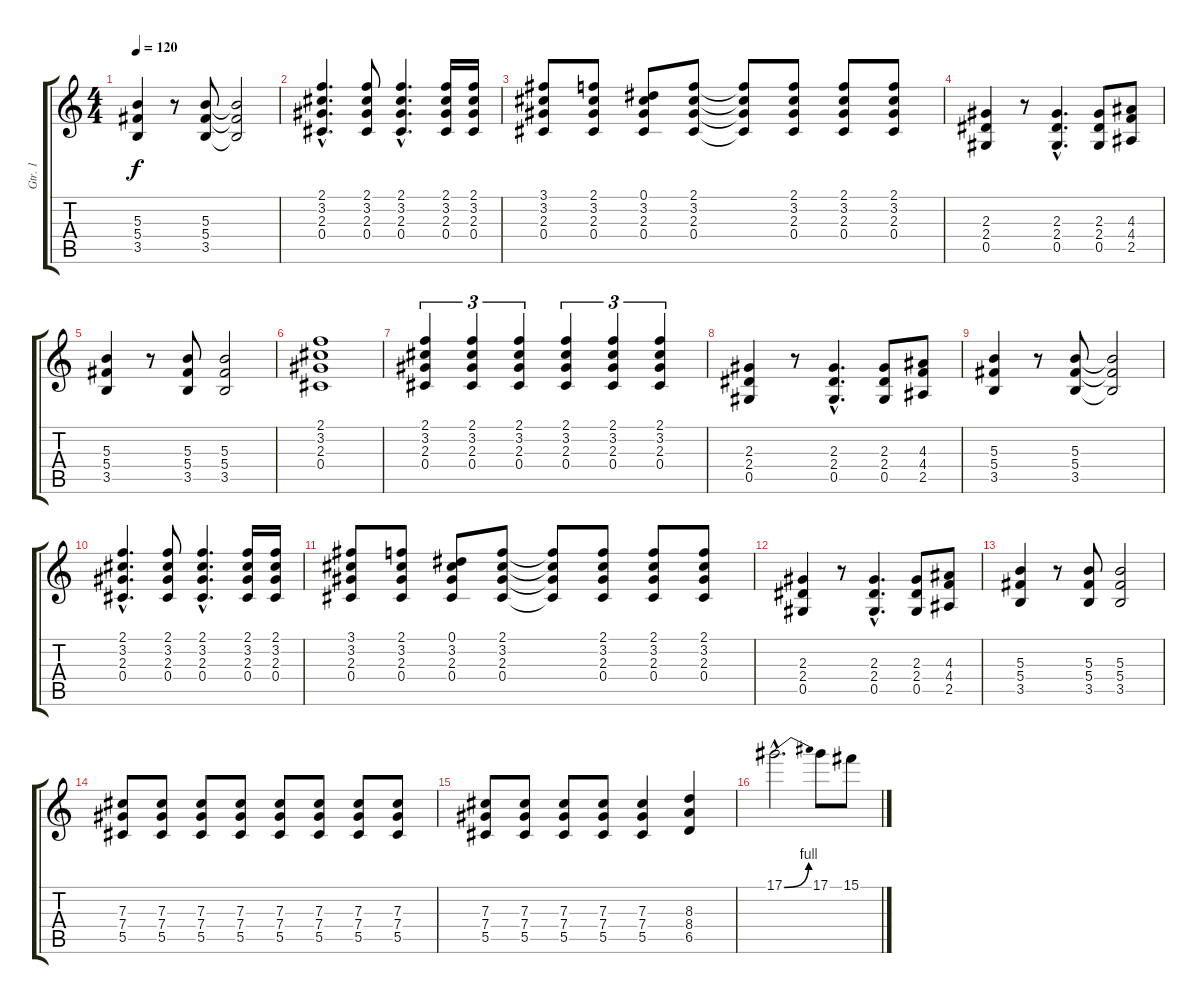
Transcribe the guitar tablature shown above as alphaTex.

\track ("Gtr. 1" "Gtr. 1") {instrument overdrivenguitar}
\staff {score tabs}
\tuning (Eb4 Bb3 Gb3 Db3 Ab2 Eb2) {hide}
\ts (4 4)
\tempo 120
\clef g2
\ks c
(5.3 5.4 3.5).4{dy f} r.8 (5.3 5.4 3.5).8 (5.3{t} 5.4{t} 3.5{t}).2 |
(2.1{hac} 3.2{hac} 2.3{hac} 0.4{hac}).4{d} (2.1 3.2 2.3 0.4).8 (2.1{hac} 3.2{hac} 2.3{hac} 0.4{hac}).4{d} (2.1 3.2 2.3 0.4).16 (2.1 3.2 2.3 0.4).16 |
(3.1 3.2 2.3 0.4).8 (2.1 3.2 2.3 0.4).8 (0.1 3.2 2.3 0.4).8 (2.1 3.2 2.3 0.4).8 (2.1{t} 3.2{t} 2.3{t} 0.4{t}).8 (2.1 3.2 2.3 0.4).8 (2.1 3.2 2.3 0.4).8 (2.1 3.2 2.3 0.4).8 |
(2.3 2.4 0.5).4 r.8 (2.3{hac} 2.4{hac} 0.5{hac}).4{d} (2.3 2.4 0.5).8 (4.3 4.4 2.5).8 |
(5.3 5.4 3.5).4 r.8 (5.3 5.4 3.5).8 (5.3 5.4 3.5).2 |
(2.1 3.2 2.3 0.4).1 |
(2.1 3.2 2.3 0.4).4{tu (3 2)} (2.1 3.2 2.3 0.4).4{tu (3 2)} (2.1 3.2 2.3 0.4).4{tu (3 2)} (2.1 3.2 2.3 0.4).4{tu (3 2)} (2.1 3.2 2.3 0.4).4{tu (3 2)} (2.1 3.2 2.3 0.4).4{tu (3 2)} |
(2.3 2.4 0.5).4 r.8 (2.3{hac} 2.4{hac} 0.5{hac}).4{d} (2.3 2.4 0.5).8 (4.3 4.4 2.5).8 |
(5.3 5.4 3.5).4 r.8 (5.3 5.4 3.5).8 (5.3{t} 5.4{t} 3.5{t}).2 |
(2.1{hac} 3.2{hac} 2.3{hac} 0.4{hac}).4{d} (2.1 3.2 2.3 0.4).8 (2.1{hac} 3.2{hac} 2.3{hac} 0.4{hac}).4{d} (2.1 3.2 2.3 0.4).16 (2.1 3.2 2.3 0.4).16 |
(3.1 3.2 2.3 0.4).8 (2.1 3.2 2.3 0.4).8 (0.1 3.2 2.3 0.4).8 (2.1 3.2 2.3 0.4).8 (2.1{t} 3.2{t} 2.3{t} 0.4{t}).8 (2.1 3.2 2.3 0.4).8 (2.1 3.2 2.3 0.4).8 (2.1 3.2 2.3 0.4).8 |
(2.3 2.4 0.5).4 r.8 (2.3{hac} 2.4{hac} 0.5{hac}).4{d} (2.3 2.4 0.5).8 (4.3 4.4 2.5).8 |
(5.3 5.4 3.5).4 r.8 (5.3 5.4 3.5).8 (5.3 5.4 3.5).2 |
(7.3 7.4 5.5).8 (7.3 7.4 5.5).8 (7.3 7.4 5.5).8 (7.3 7.4 5.5).8 (7.3 7.4 5.5).8 (7.3 7.4 5.5).8 (7.3 7.4 5.5).8 (7.3 7.4 5.5).8 |
(7.3 7.4 5.5).8 (7.3 7.4 5.5).8 (7.3 7.4 5.5).8 (7.3 7.4 5.5).8 (7.3 7.4 5.5).4 (8.3 8.4 6.5).4 |
17.1{be (bend 0 0 60 4) hac}.2{d} 17.1.8 15.1.8
